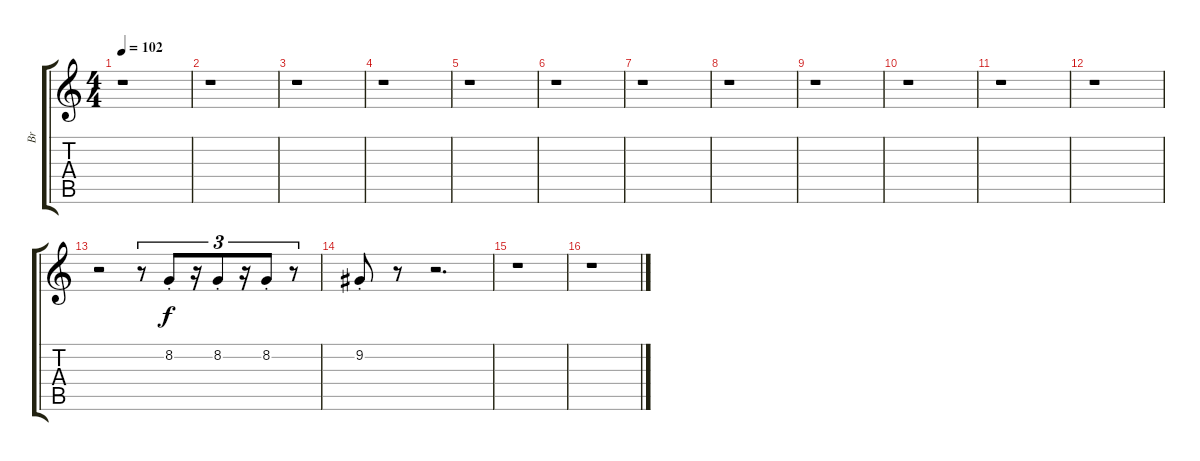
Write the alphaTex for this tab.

\track ("Br" "Br") {instrument brasssection}
\staff {score tabs}
\tuning (E4 B3 G3 D3 A2 E2) {hide}
\ts (4 4)
\tempo 102
\clef g2
\ks c
r.1{dy f volume 13 instrument brasssection} |
r.1 |
r.1 |
r.1 |
r.1 |
r.1 |
r.1 |
r.1 |
r.1 |
r.1 |
r.1 |
r.1 |
r.2 r.8{tu (3 2)} 8.2{st}.8{tu (3 2)} r.16{tu (3 2)} 8.2{st}.8{tu (3 2)} r.16{tu (3 2)} 8.2{st}.8{tu (3 2)} r.8{tu (3 2)} |
9.2{st}.8 r.8 r.2{d} |
r.1 |
r.1
